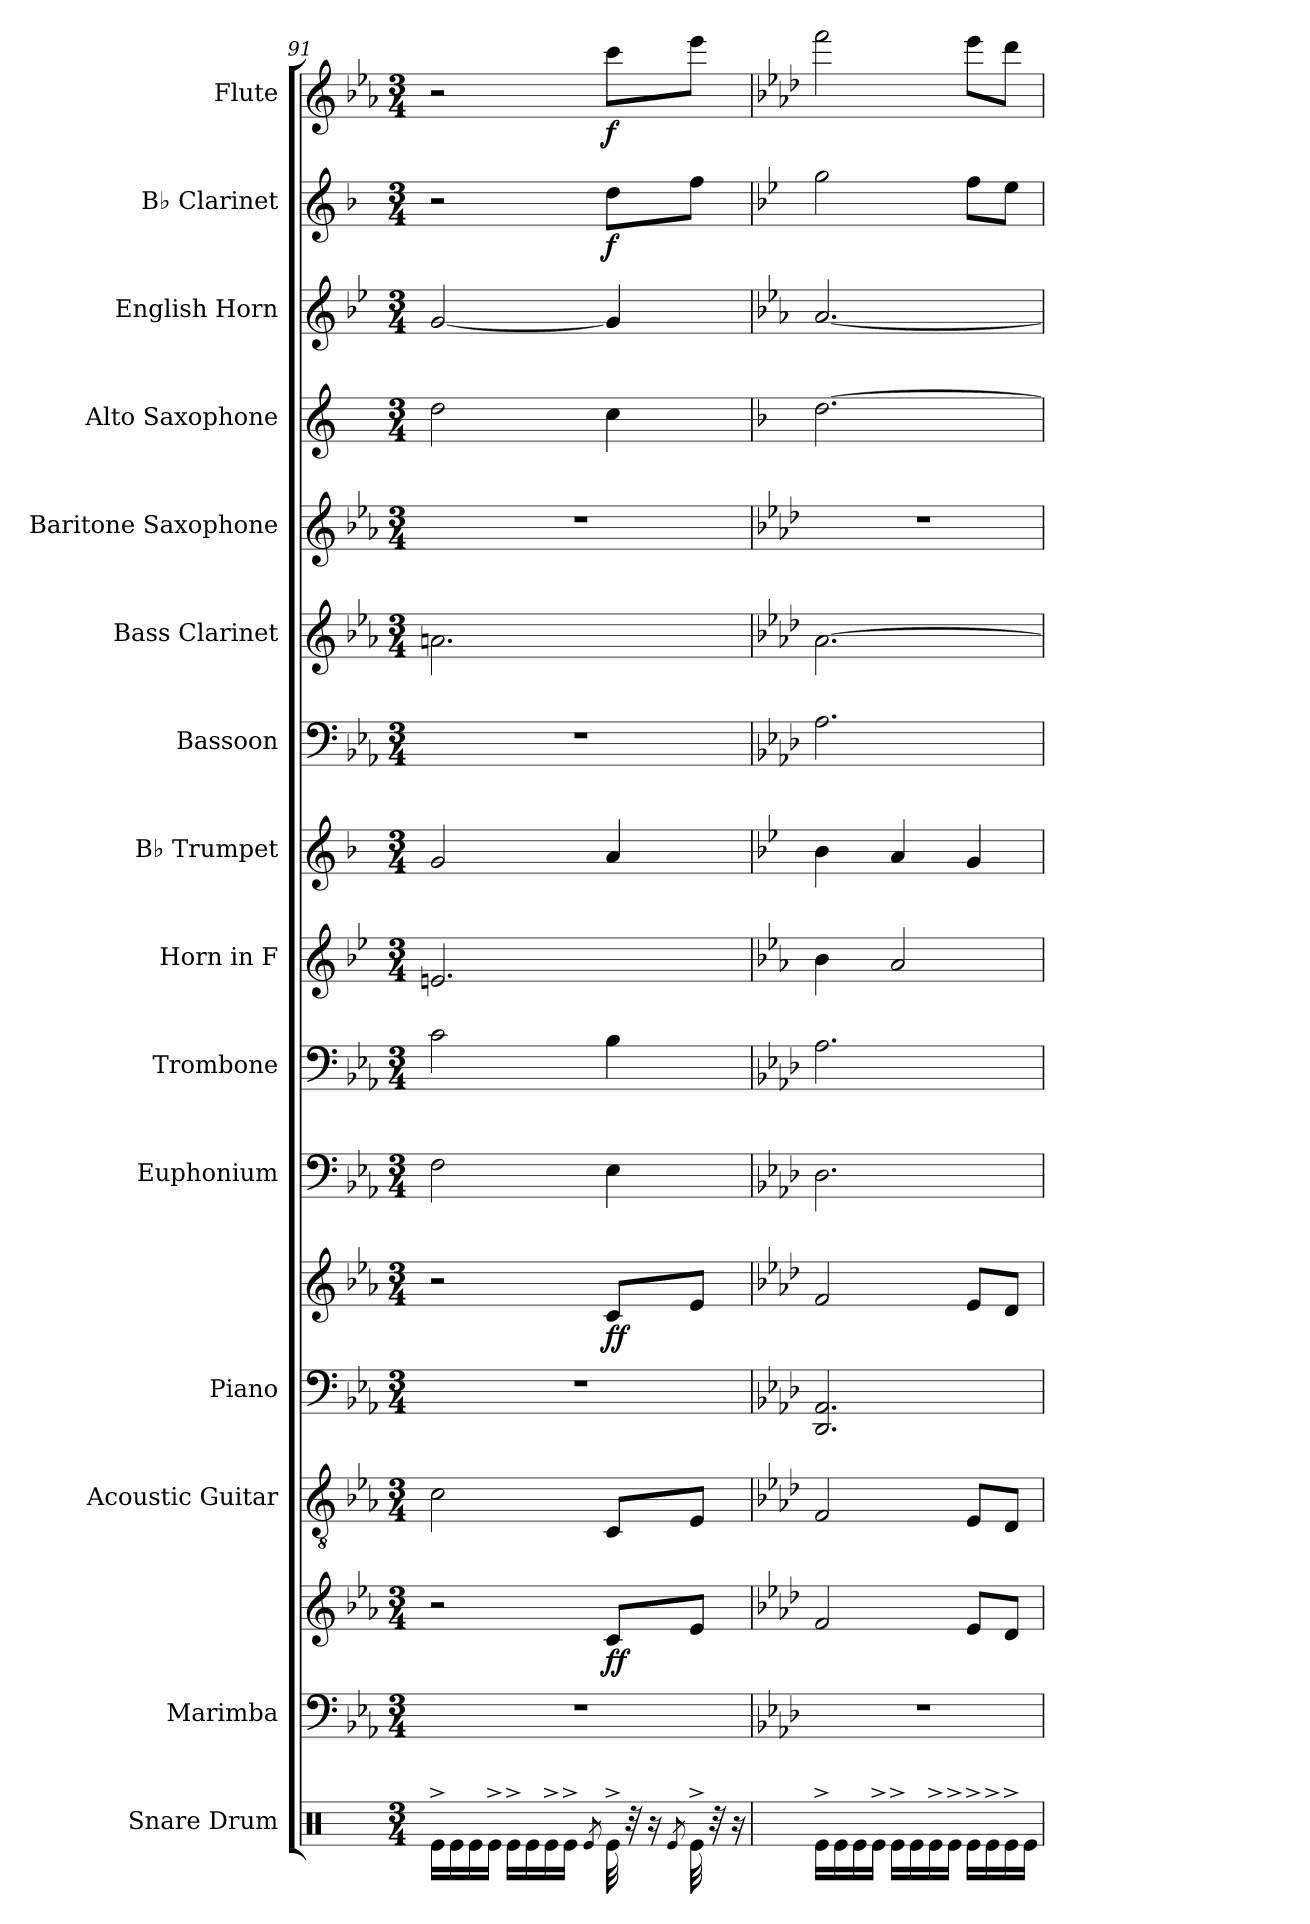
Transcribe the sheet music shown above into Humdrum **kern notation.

**kern	**kern	**kern	**dynam	**kern	**kern	**kern	**dynam	**kern	**kern	**kern	**kern	**kern	**kern	**kern	**kern	**kern	**kern	**dynam	**kern	**dynam
*part15	*part14	*part14	*part14	*part13	*part12	*part12	*part12	*part11	*part10	*part9	*part8	*part7	*part6	*part5	*part4	*part3	*part2	*part2	*part1	*part1
*staff17	*staff16	*staff15	*staff15/16	*staff14	*staff13	*staff12	*staff12/13	*staff11	*staff10	*staff9	*staff8	*staff7	*staff6	*staff5	*staff4	*staff3	*staff2	*staff2	*staff1	*staff1
*I"Snare Drum	*I"Marimba	*	*	*I"Acoustic Guitar	*I"Piano	*	*	*I"Euphonium	*I"Trombone	*I"Horn in F	*I"B♭ Trumpet	*I"Bassoon	*I"Bass Clarinet	*I"Baritone Saxophone	*I"Alto Saxophone	*I"English Horn	*I"B♭ Clarinet	*	*I"Flute	*
*I'Sn. Dr.	*I'Mrm.	*	*	*I'Guit.	*I'Pno.	*	*	*I'Eu.	*I'Trb.	*	*I'B♭ Tpt.	*I'Bsn.	*I'B. Cl.	*I'Bar. Sax.	*I'A. Sax.	*I'E. Hn.	*I'B♭ Cl.	*	*I'Fl.	*
*clefX	*clefF4	*clefG2	*	*clefGv2	*clefF4	*clefG2	*	*clefF4	*clefF4	*clefG2	*clefG2	*clefF4	*clefG2	*clefG2	*clefG2	*clefG2	*clefG2	*	*clefG2	*
*	*	*	*	*	*	*	*	*	*	*ITrd4c7	*ITrd1c2	*	*ITrd8c14	*ITrd12c21	*ITrd5c9	*ITrd4c7	*ITrd1c2	*	*	*
*k[]	*k[b-e-a-]	*k[b-e-a-]	*	*k[b-e-a-]	*k[b-e-a-]	*k[b-e-a-]	*	*k[b-e-a-]	*k[b-e-a-]	*k[b-e-a-]	*k[b-e-a-]	*k[b-e-a-]	*k[b-e-a-]	*k[b-e-a-]	*k[b-e-a-]	*k[b-e-a-]	*k[b-e-a-]	*	*k[b-e-a-]	*
*M3/4	*M3/4	*M3/4	*	*M3/4	*M3/4	*M3/4	*	*M3/4	*M3/4	*M3/4	*M3/4	*M3/4	*M3/4	*M3/4	*M3/4	*M3/4	*M3/4	*	*M3/4	*
=91	=91	=91	=91	=91	=91	=91	=91	=91	=91	=91	=91	=91	=91	=91	=91	=91	=91	=91	=91	=91
16Re^\LL	2.r	2r	.	2c\	2.r	2r	.	2F\	2c\	2.An/	2f/	2.r	2.An\	2.r	2f\	[2c/	2r	.	2r	.
16Re\	.	.	.	.	.	.	.	.	.	.	.	.	.	.	.	.	.	.	.	.
16Re\	.	.	.	.	.	.	.	.	.	.	.	.	.	.	.	.	.	.	.	.
16Re^\JJ	.	.	.	.	.	.	.	.	.	.	.	.	.	.	.	.	.	.	.	.
16Re^\LL	.	.	.	.	.	.	.	.	.	.	.	.	.	.	.	.	.	.	.	.
16Re\	.	.	.	.	.	.	.	.	.	.	.	.	.	.	.	.	.	.	.	.
16Re^\	.	.	.	.	.	.	.	.	.	.	.	.	.	.	.	.	.	.	.	.
16Re^\JJ	.	.	.	.	.	.	.	.	.	.	.	.	.	.	.	.	.	.	.	.
8qRe/	.	.	.	.	.	.	.	.	.	.	.	.	.	.	.	.	.	.	.	.
!	!	!	!LO:DY:b	!	!	!	!LO:DY:b	!	!	!	!	!	!	!	!	!	!	!LO:DY:b	!	!LO:DY:b
32Re^\	.	8c/L	ff	8C/L	.	8c/L	ff	4E-\	4B-\	.	4g/	.	.	.	4e-\	4c/]	8cc\L	f	8ccc\L	f
32r	.	.	.	.	.	.	.	.	.	.	.	.	.	.	.	.	.	.	.	.
16r	.	.	.	.	.	.	.	.	.	.	.	.	.	.	.	.	.	.	.	.
8qRe/	.	.	.	.	.	.	.	.	.	.	.	.	.	.	.	.	.	.	.	.
32Re^\	.	8e-/J	.	8E-/J	.	8e-/J	.	.	.	.	.	.	.	.	.	.	8ee-\J	.	8eee-\J	.
32r	.	.	.	.	.	.	.	.	.	.	.	.	.	.	.	.	.	.	.	.
16r	.	.	.	.	.	.	.	.	.	.	.	.	.	.	.	.	.	.	.	.
=92	=92	=92	=92	=92	=92	=92	=92	=92	=92	=92	=92	=92	=92	=92	=92	=92	=92	=92	=92	=92
*	*k[b-e-a-d-]	*k[b-e-a-d-]	*	*k[b-e-a-d-]	*k[b-e-a-d-]	*k[b-e-a-d-]	*	*k[b-e-a-d-]	*k[b-e-a-d-]	*k[b-e-a-d-]	*k[b-e-a-d-]	*k[b-e-a-d-]	*k[b-e-a-d-]	*k[b-e-a-d-]	*k[b-e-a-d-]	*k[b-e-a-d-]	*k[b-e-a-d-]	*	*k[b-e-a-d-]	*
16Re^\LL	2.r	2f/	.	2F/	2.DD-/ 2.AA-/	2f/	.	2.D-\	2.A-\	4e-\	4a-\	2.A-\	[2.A-\	2.r	[2.f\	[2.d-/	2ff\	.	2fff\	.
16Re\	.	.	.	.	.	.	.	.	.	.	.	.	.	.	.	.	.	.	.	.
16Re\	.	.	.	.	.	.	.	.	.	.	.	.	.	.	.	.	.	.	.	.
16Re^\JJ	.	.	.	.	.	.	.	.	.	.	.	.	.	.	.	.	.	.	.	.
16Re^\LL	.	.	.	.	.	.	.	.	.	2d-/	4g/	.	.	.	.	.	.	.	.	.
16Re\	.	.	.	.	.	.	.	.	.	.	.	.	.	.	.	.	.	.	.	.
16Re^\	.	.	.	.	.	.	.	.	.	.	.	.	.	.	.	.	.	.	.	.
16Re^\JJ	.	.	.	.	.	.	.	.	.	.	.	.	.	.	.	.	.	.	.	.
16Re^\LL	.	8e-/L	.	8E-/L	.	8e-/L	.	.	.	.	4f/	.	.	.	.	.	8ee-\L	.	8eee-\L	.
16Re^\	.	.	.	.	.	.	.	.	.	.	.	.	.	.	.	.	.	.	.	.
16Re^\	.	8d-/J	.	8D-/J	.	8d-/J	.	.	.	.	.	.	.	.	.	.	8dd-\J	.	8ddd-\J	.
16Re\JJ	.	.	.	.	.	.	.	.	.	.	.	.	.	.	.	.	.	.	.	.
=	=	=	=	=	=	=	=	=	=	=	=	=	=	=	=	=	=	=	=	=
*-	*-	*-	*-	*-	*-	*-	*-	*-	*-	*-	*-	*-	*-	*-	*-	*-	*-	*-	*-	*-
